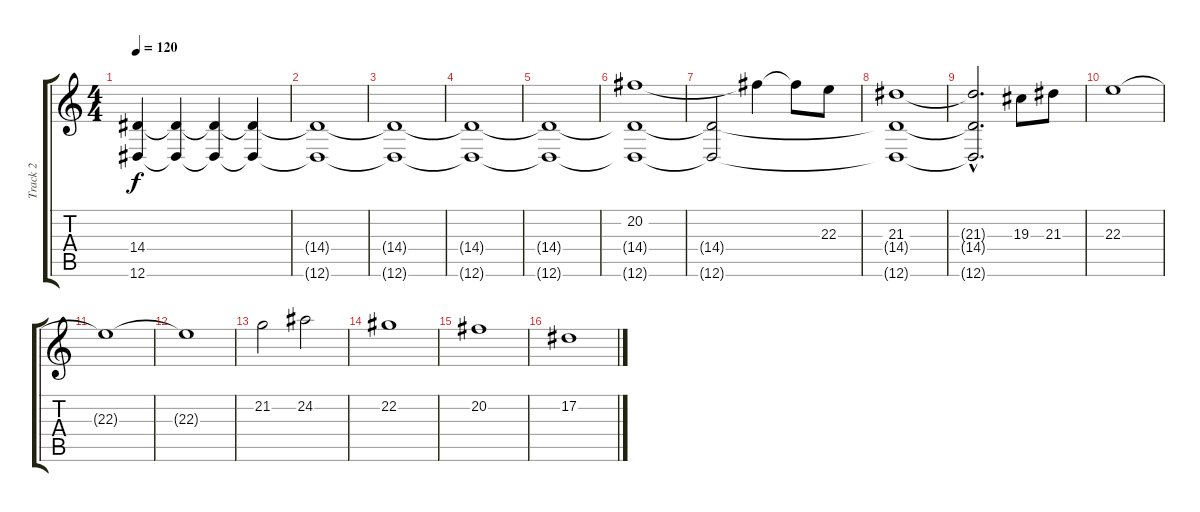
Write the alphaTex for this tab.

\track ("Track 2" "Track 2") {instrument synthstrings1}
\staff {score tabs}
\tuning (Eb4 Bb3 Gb3 Db3 Ab2 Eb2) {hide}
\ts (4 4)
\tempo 120
\clef g2
\ks c
(14.4 12.6).4{dy f instrument synthstrings1} (14.4{t} 12.6{t}).4 (14.4{t} 12.6{t}).4 (14.4{t} 12.6{t}).4 |
(14.4{t} 12.6{t}).1 |
(14.4{t} 12.6{t}).1 |
(14.4{t} 12.6{t}).1 |
(14.4{t} 12.6{t}).1 |
(20.2 14.4{t} 12.6{t}).1 |
(14.4{t} 12.6{t}).2 20.2{t}.4 20.2{t}.8 22.3.8 |
(21.3 14.4{t} 12.6{t}).1 |
(21.3{hac t} 14.4{hac t} 12.6{hac t}).2{d} 19.3.8 21.3.8 |
22.3.1 |
22.3{t}.1 |
22.3{t}.1 |
21.2.2 24.2.2 |
22.2.1 |
20.2.1 |
17.2.1
